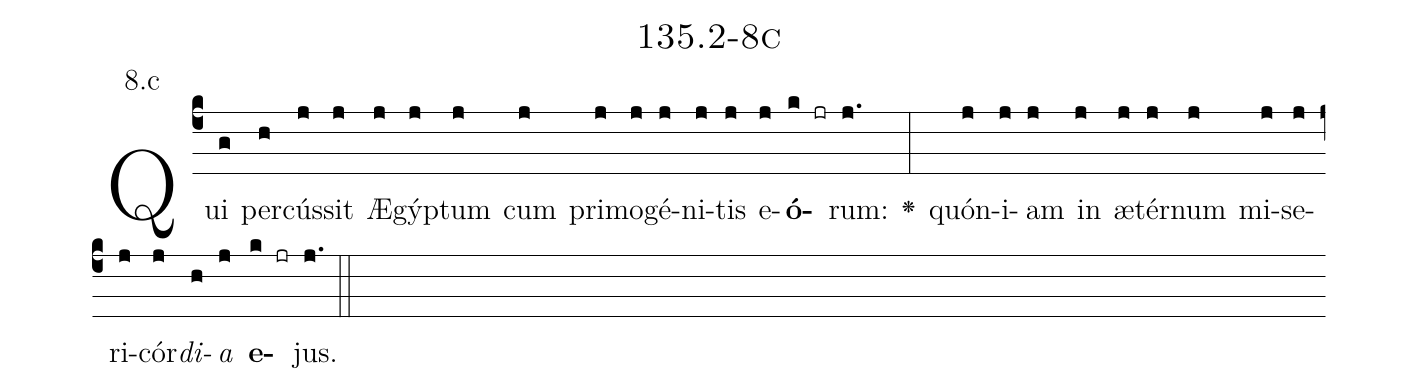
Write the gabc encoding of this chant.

name: 135.2-8c;
annotation: 8.c;
%%
(c4)Qui(g) per(h)cús(j)sit(j) Æ(j)gýp(j)tum(j) cum(j) pri(j)mo(j)gé(j)ni(j)tis(j) e(j)<b>ó</b>(k jr)rum:(j.) <v>\greheightstar</v>(:) quón(j)i(j)am(j) in(j) æ(j)tér(j)num(j) mi(j)se(j)ri(j)cór(j)<i>di</i>(h)<i>a</i>(j) <b>e</b>(k jr)jus.(j.) (::)


%E(j) u(j) o(h) u(j) a(k) e.(j.) (::)
